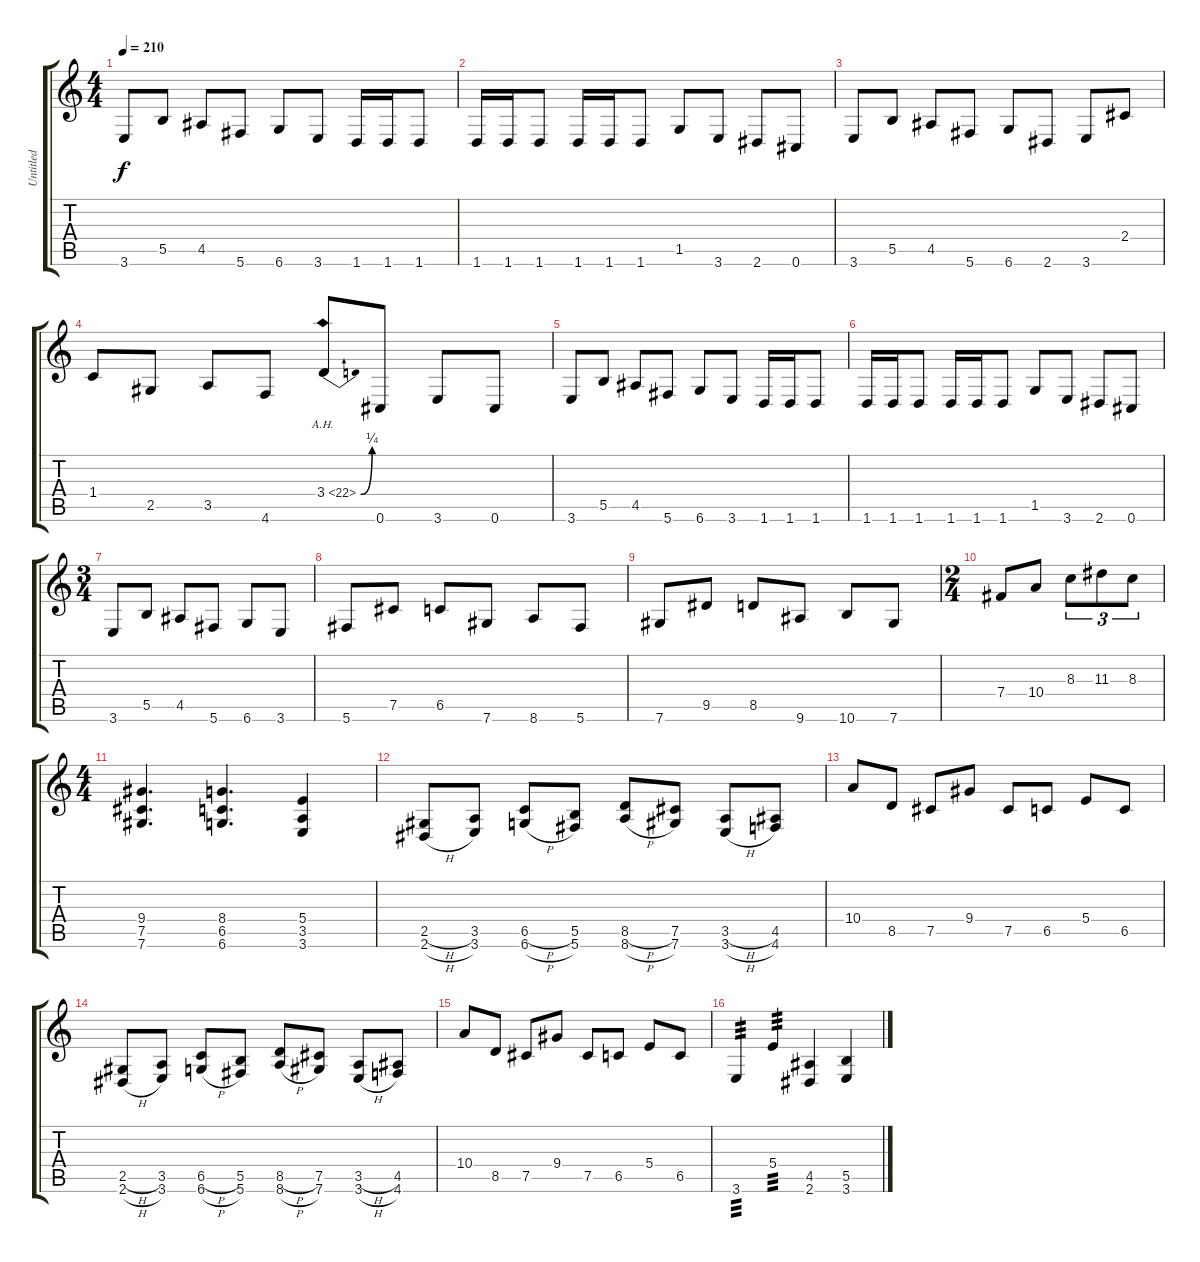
\track ("Untitled" "Untitled") {instrument overdrivenguitar}
\staff {score tabs}
\tuning (Db4 Ab3 E3 B2 Gb2 Db2) {hide}
\ts (4 4)
\tempo 210
\clef g2
\ks c
3.6.8{dy f} 5.5.8 4.5.8 5.6.8 6.6.8 3.6.8 1.6.16 1.6.16 1.6.8 |
1.6.16 1.6.16 1.6.8 1.6.16 1.6.16 1.6.8 1.5.8 3.6.8 2.6.8 0.6.8 |
3.6.8 5.5.8 4.5.8 5.6.8 6.6.8 2.6.8 3.6.8 2.4.8 |
1.4.8 2.5.8 3.5.8 4.6.8 3.4{be (bend 0 0 60 1) ah 19}.8 0.6.8 3.6.8 0.6.8 |
3.6.8 5.5.8 4.5.8 5.6.8 6.6.8 3.6.8 1.6.16 1.6.16 1.6.8 |
1.6.16 1.6.16 1.6.8 1.6.16 1.6.16 1.6.8 1.5.8 3.6.8 2.6.8 0.6.8 |
\ts (3 4)
3.6.8 5.5.8 4.5.8 5.6.8 6.6.8 3.6.8 |
5.6.8 7.5.8 6.5.8 7.6.8 8.6.8 5.6.8 |
7.6.8 9.5.8 8.5.8 9.6.8 10.6.8 7.6.8 |
\ts (2 4)
7.4.8 10.4.8 8.3.8{tu (3 2)} 11.3.8{tu (3 2)} 8.3.8{tu (3 2)} |
\ts (4 4)
(9.4 7.5 7.6).4{d} (8.4 6.5 6.6).4{d} (5.4 3.5 3.6).4 |
(2.5{h} 2.6{h}).8 (3.5 3.6).8 (6.5{h} 6.6{h}).8 (5.5 5.6).8 (8.5{h} 8.6{h}).8 (7.5 7.6).8 (3.5{h} 3.6{h}).8 (4.5 4.6).8 |
10.4.8 8.5.8 7.5.8 9.4.8 7.5.8 6.5.8 5.4.8 6.5.8 |
(2.5{h} 2.6{h}).8 (3.5 3.6).8 (6.5{h} 6.6{h}).8 (5.5 5.6).8 (8.5{h} 8.6{h}).8 (7.5 7.6).8 (3.5{h} 3.6{h}).8 (4.5 4.6).8 |
10.4.8 8.5.8 7.5.8 9.4.8 7.5.8 6.5.8 5.4.8 6.5.8 |
3.6.4{tp 3} 5.4.4{tp 3} (4.5 2.6).4 (5.5 3.6).4
